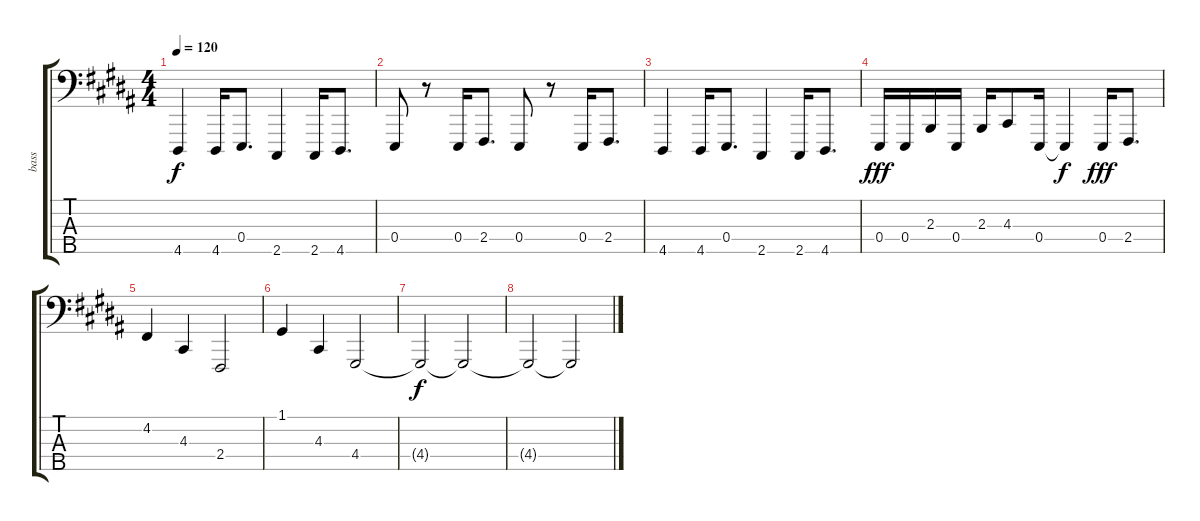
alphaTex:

\track ("bass" "bass") {instrument lead1square}
\staff {score tabs}
\tuning (G2 D2 A1 E1 B0) {hide}
\ts (4 4)
\tempo 120
\clef f4
\ks b
4.5.4{dy f} 4.5.16 0.4.8{d} 2.5.4 2.5.16 4.5.8{d} |
0.4.8 r.8 0.4.16 2.4.8{d} 0.4.8 r.8 0.4.16 2.4.8{d} |
4.5.4 4.5.16 0.4.8{d} 2.5.4 2.5.16 4.5.8{d} |
0.4.16{dy fff} 0.4.16 2.3.16 0.4.16 2.3.16 4.3.8 0.4.16 0.4{t}.4{dy f} 0.4.16{dy fff} 2.4.8{d} |
4.2.4 4.3.4 2.4.2 |
1.1.4 4.3.4 4.4.2 |
4.4{t}.2{dy f} 4.4{t}.2 |
4.4{t}.2 4.4{t}.2
